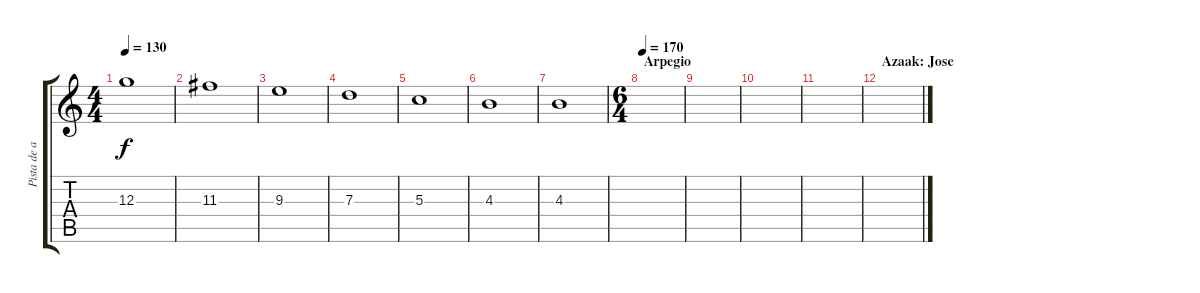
\track ("Pista de apoyo" "Pista de a") {instrument distortionguitar}
\staff {score tabs}
\tuning (E4 B3 G3 D3 A2 E2) {hide}
\ts (4 4)
\tempo 130
\clef g2
\ks c
12.3.1{dy f} |
11.3.1 |
9.3.1 |
7.3.1 |
5.3.1 |
4.3.1 |
4.3.1 |
\ts (6 4)
\section ("" "Arpegio")
\tempo 170
|
|
|
|
\section ("" "Azaak: Jose")
